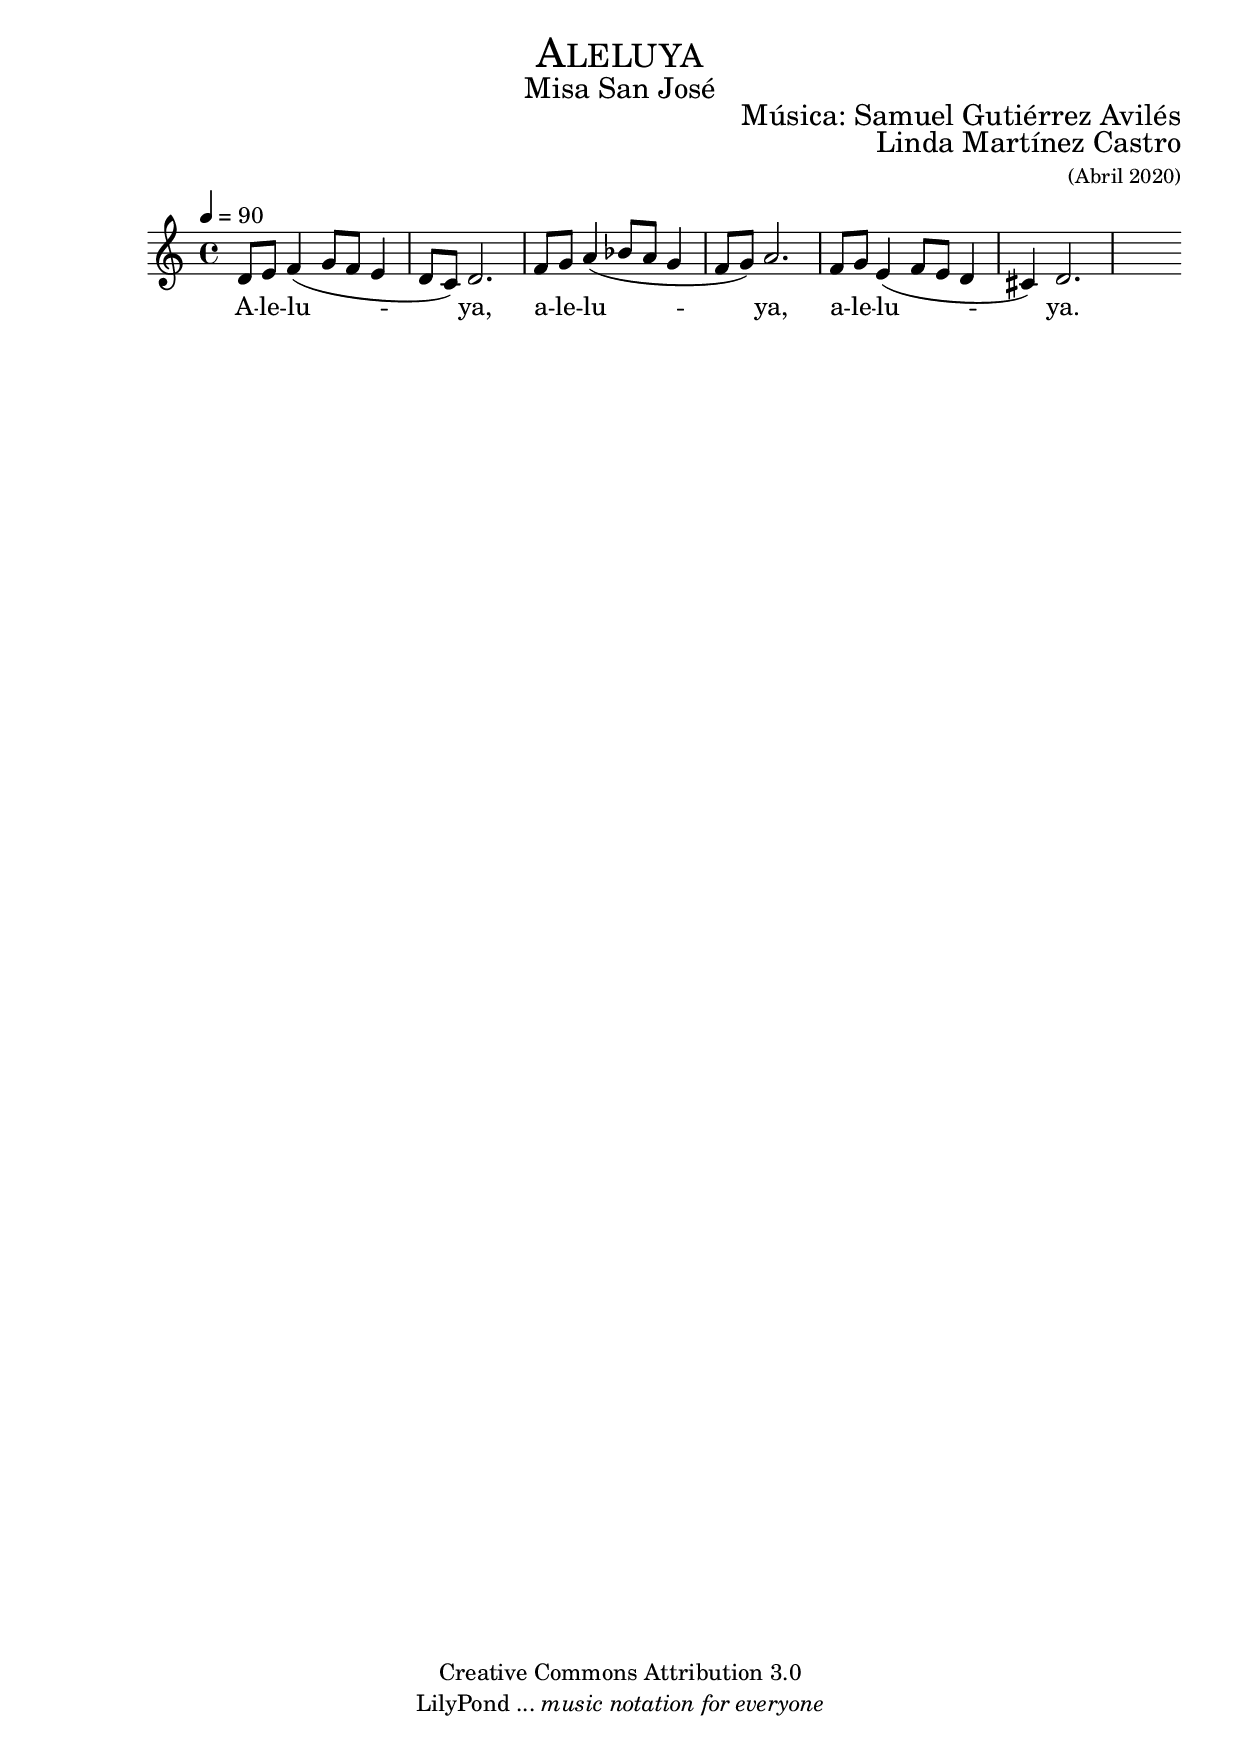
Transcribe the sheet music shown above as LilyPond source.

% ****************************************************************
%	Pricipe de los siglos - Melodia inspirada en las composiciones de Mons Marco Frisina
%	by serach.sam@
% ****************************************************************
\language "espanol"
\version "2.19.82"


%#(set-global-staff-size 19)


% --- Cabecera
\markup { \fill-line { \center-column { \fontsize #5 \smallCaps "Aleluya" \fontsize #2 "Misa San José"} } }
\markup { \fill-line { " " \right-column { \fontsize #2 "Música: Samuel Gutiérrez Avilés" } } }
\markup { \fill-line { " " \right-column { \fontsize #2 "Linda Martínez Castro" \small "(Abril 2020)" } } }
\header {
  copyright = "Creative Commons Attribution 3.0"
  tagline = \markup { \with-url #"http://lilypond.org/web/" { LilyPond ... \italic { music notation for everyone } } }
  breakbefore = ##t
}

% --- Musica
% --- acordes
harmony_stanza = \new ChordNames {
  \chordmode {
    \italianChords
    
  }
}

% --- Estrofa 1
\score {
  \new Staff <<
    \new Voice = "melody" \relative do' {
      \time 4/4
      \tempo 4 = 90

      re8 mi fa4( sol8 fa mi4 re8 do) re2.
      fa8 sol la4( sib8 la sol4 fa8 sol) la2.
      fa8 sol mi4( fa8 mi re4 dos) re2.
      s32
    }
    \new Lyrics \lyricsto "melody" {
      A -- le -- lu -- ya,
      a -- le -- lu -- ya,
      a -- le -- lu -- ya.
    }
  >>
  \midi {}
  \layout {}
}

% --- Papel
\paper{
  #(set-default-paper-size "letter")
  page-breaking = #ly:page-turn-breaking
}